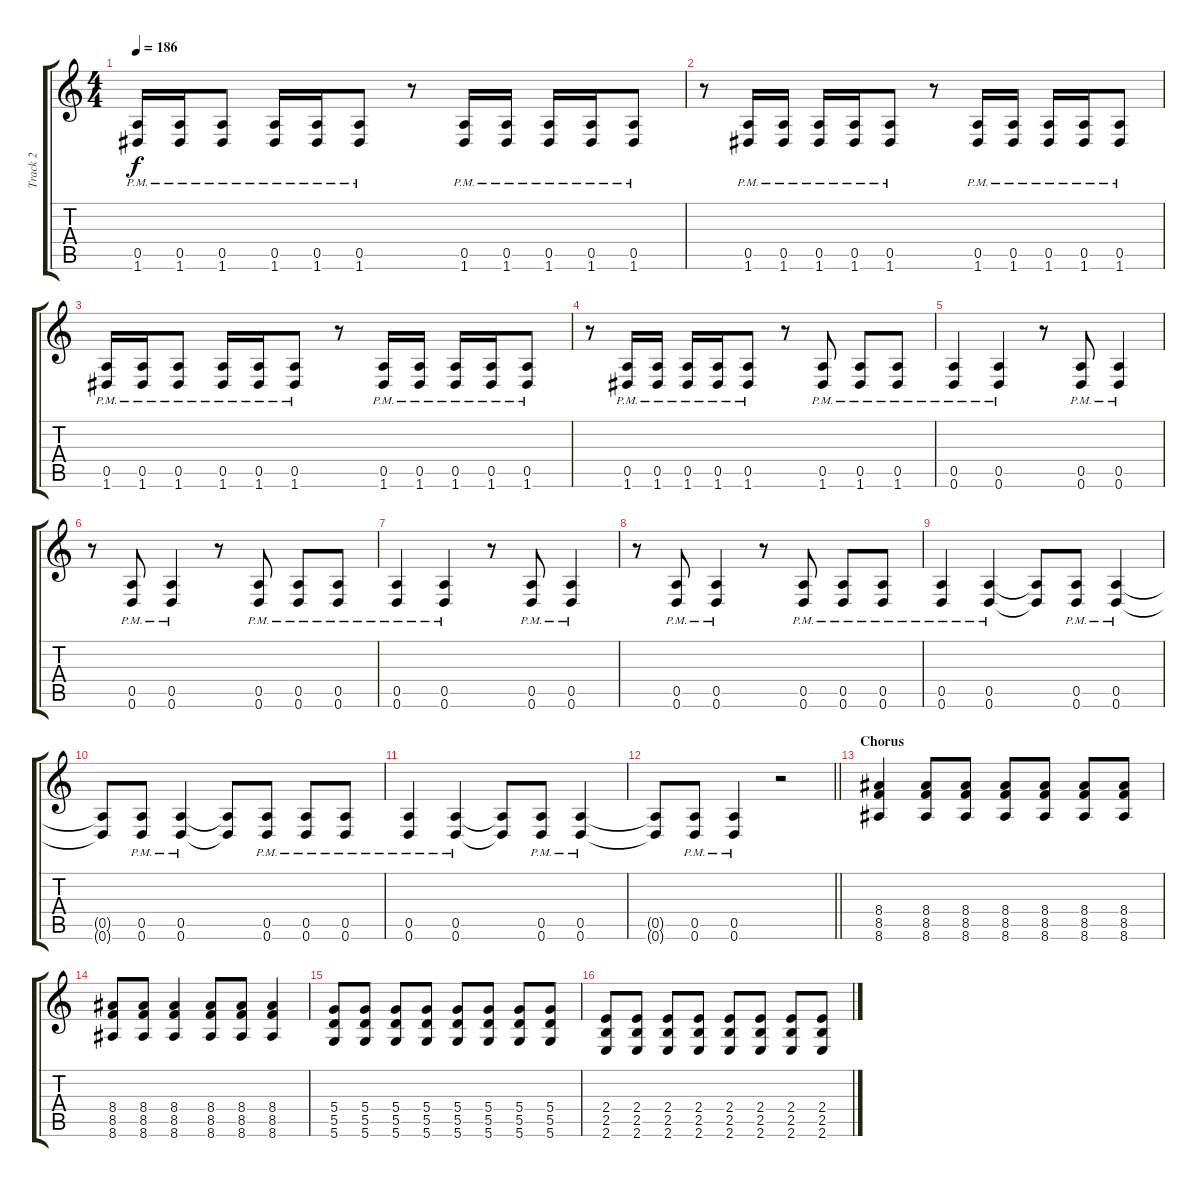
\track ("Track 2" "Track 2") {instrument distortionguitar}
\staff {score tabs}
\tuning (E4 B3 G3 D3 A2 D2) {hide}
\ts (4 4)
\tempo 186
\clef g2
\ks c
(0.5{pm} 1.6{pm}).16{dy f} (0.5{pm} 1.6{pm}).16 (0.5{pm} 1.6{pm}).8 (0.5{pm} 1.6{pm}).16 (0.5{pm} 1.6{pm}).16 (0.5{pm} 1.6{pm}).8 r.8 (0.5{pm} 1.6{pm}).16 (0.5{pm} 1.6{pm}).16 (0.5{pm} 1.6{pm}).16 (0.5{pm} 1.6{pm}).16 (0.5{pm} 1.6{pm}).8 |
r.8 (0.5{pm} 1.6{pm}).16 (0.5{pm} 1.6{pm}).16 (0.5{pm} 1.6{pm}).16 (0.5{pm} 1.6{pm}).16 (0.5{pm} 1.6{pm}).8 r.8 (0.5{pm} 1.6{pm}).16 (0.5{pm} 1.6{pm}).16 (0.5{pm} 1.6{pm}).16 (0.5{pm} 1.6{pm}).16 (0.5{pm} 1.6{pm}).8 |
(0.5{pm} 1.6{pm}).16 (0.5{pm} 1.6{pm}).16 (0.5{pm} 1.6{pm}).8 (0.5{pm} 1.6{pm}).16 (0.5{pm} 1.6{pm}).16 (0.5{pm} 1.6{pm}).8 r.8 (0.5{pm} 1.6{pm}).16 (0.5{pm} 1.6{pm}).16 (0.5{pm} 1.6{pm}).16 (0.5{pm} 1.6{pm}).16 (0.5{pm} 1.6{pm}).8 |
r.8 (0.5{pm} 1.6{pm}).16 (0.5{pm} 1.6{pm}).16 (0.5{pm} 1.6{pm}).16 (0.5{pm} 1.6{pm}).16 (0.5{pm} 1.6{pm}).8 r.8 (0.5{pm} 1.6{pm}).8 (0.5{pm} 1.6{pm}).8 (0.5{pm} 1.6{pm}).8 |
(0.5{pm} 0.6{pm}).4 (0.5{pm} 0.6{pm}).4 r.8 (0.5{pm} 0.6{pm}).8 (0.5{pm} 0.6{pm}).4 |
r.8 (0.5{pm} 0.6{pm}).8 (0.5{pm} 0.6{pm}).4 r.8 (0.5{pm} 0.6{pm}).8 (0.5{pm} 0.6{pm}).8 (0.5{pm} 0.6{pm}).8 |
(0.5{pm} 0.6{pm}).4 (0.5{pm} 0.6{pm}).4 r.8 (0.5{pm} 0.6{pm}).8 (0.5{pm} 0.6{pm}).4 |
r.8 (0.5{pm} 0.6{pm}).8 (0.5{pm} 0.6{pm}).4 r.8 (0.5{pm} 0.6{pm}).8 (0.5{pm} 0.6{pm}).8 (0.5{pm} 0.6{pm}).8 |
(0.5{pm} 0.6{pm}).4 (0.5{pm} 0.6{pm}).4 (0.5{t} 0.6{t}).8 (0.5{pm} 0.6{pm}).8 (0.5{pm} 0.6{pm}).4 |
(0.5{t} 0.6{t}).8 (0.5{pm} 0.6{pm}).8 (0.5{pm} 0.6{pm}).4 (0.5{t} 0.6{t}).8 (0.5{pm} 0.6{pm}).8 (0.5{pm} 0.6{pm}).8 (0.5{pm} 0.6{pm}).8 |
(0.5{pm} 0.6{pm}).4 (0.5{pm} 0.6{pm}).4 (0.5{t} 0.6{t}).8 (0.5{pm} 0.6{pm}).8 (0.5{pm} 0.6{pm}).4 |
\barLineRight lightlight
(0.5{t} 0.6{t}).8 (0.5{pm} 0.6{pm}).8 (0.5{pm} 0.6{pm}).4 r.2 |
\section ("" "Chorus")
(8.4 8.5 8.6).4 (8.4 8.5 8.6).8 (8.4 8.5 8.6).8 (8.4 8.5 8.6).8 (8.4 8.5 8.6).8 (8.4 8.5 8.6).8 (8.4 8.5 8.6).8 |
(8.4 8.5 8.6).8 (8.4 8.5 8.6).8 (8.4 8.5 8.6).4 (8.4 8.5 8.6).8 (8.4 8.5 8.6).8 (8.4 8.5 8.6).4 |
(5.4 5.5 5.6).8 (5.4 5.5 5.6).8 (5.4 5.5 5.6).8 (5.4 5.5 5.6).8 (5.4 5.5 5.6).8 (5.4 5.5 5.6).8 (5.4 5.5 5.6).8 (5.4 5.5 5.6).8 |
(2.4 2.5 2.6).8 (2.4 2.5 2.6).8 (2.4 2.5 2.6).8 (2.4 2.5 2.6).8 (2.4 2.5 2.6).8 (2.4 2.5 2.6).8 (2.4 2.5 2.6).8 (2.4 2.5 2.6).8
